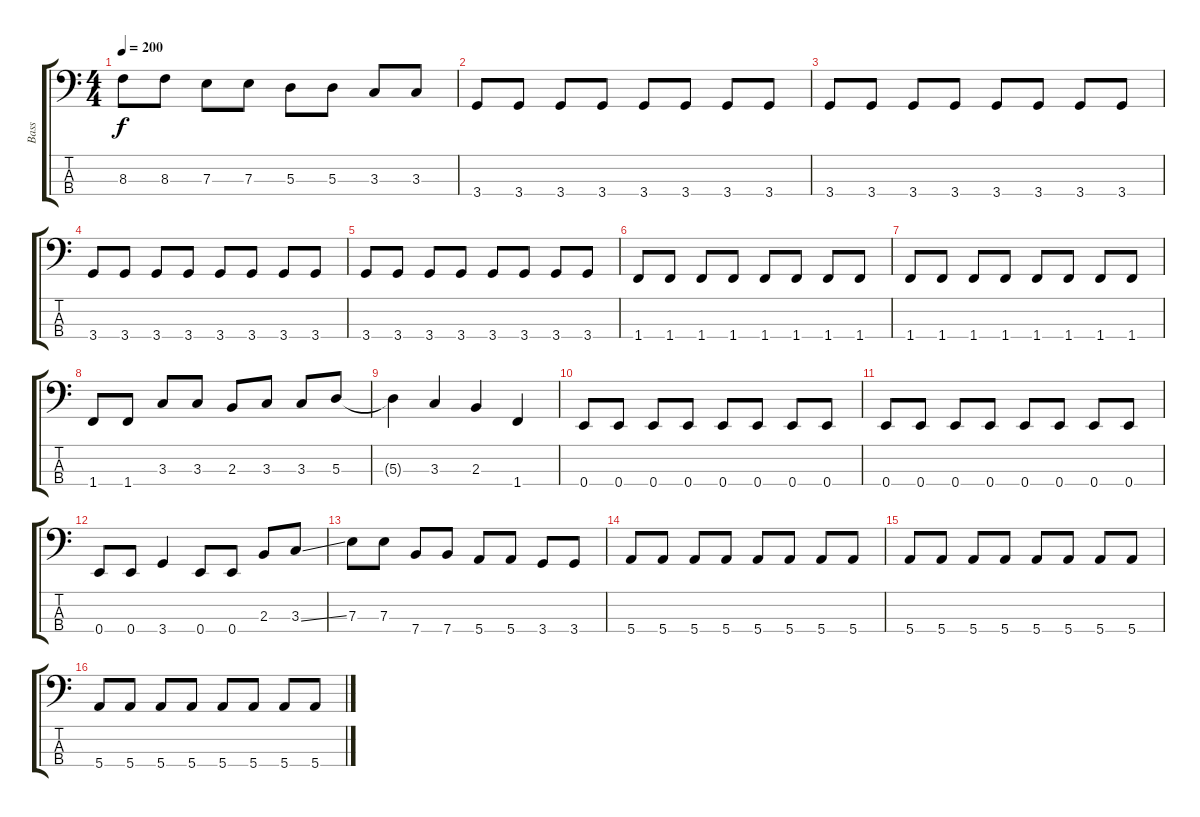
\track ("Bass" "Bass") {instrument electricbassfinger}
\staff {score tabs}
\tuning (G2 D2 A1 E1) {hide}
\ts (4 4)
\tempo 200
\clef f4
\ks c
8.3{t}.8{dy f} 8.3.8 7.3.8 7.3.8 5.3.8 5.3.8 3.3.8 3.3.8 |
3.4.8 3.4.8 3.4.8 3.4.8 3.4.8 3.4.8 3.4.8 3.4.8 |
3.4.8 3.4.8 3.4.8 3.4.8 3.4.8 3.4.8 3.4.8 3.4.8 |
3.4.8 3.4.8 3.4.8 3.4.8 3.4.8 3.4.8 3.4.8 3.4.8 |
3.4.8 3.4.8 3.4.8 3.4.8 3.4.8 3.4.8 3.4.8 3.4.8 |
1.4.8 1.4.8 1.4.8 1.4.8 1.4.8 1.4.8 1.4.8 1.4.8 |
1.4.8 1.4.8 1.4.8 1.4.8 1.4.8 1.4.8 1.4.8 1.4.8 |
1.4.8 1.4.8 3.3.8 3.3.8 2.3.8 3.3.8 3.3.8 5.3.8 |
5.3{t}.4 3.3.4 2.3.4 1.4.4 |
0.4.8 0.4.8 0.4.8 0.4.8 0.4.8 0.4.8 0.4.8 0.4.8 |
0.4.8 0.4.8 0.4.8 0.4.8 0.4.8 0.4.8 0.4.8 0.4.8 |
0.4.8 0.4.8 3.4.4 0.4.8 0.4.8 2.3.8 3.3{ss}.8 |
7.3.8 7.3.8 7.4.8 7.4.8 5.4.8 5.4.8 3.4.8 3.4.8 |
5.4.8 5.4.8 5.4.8 5.4.8 5.4.8 5.4.8 5.4.8 5.4.8 |
5.4.8 5.4.8 5.4.8 5.4.8 5.4.8 5.4.8 5.4.8 5.4.8 |
5.4.8 5.4.8 5.4.8 5.4.8 5.4.8 5.4.8 5.4.8 5.4.8
